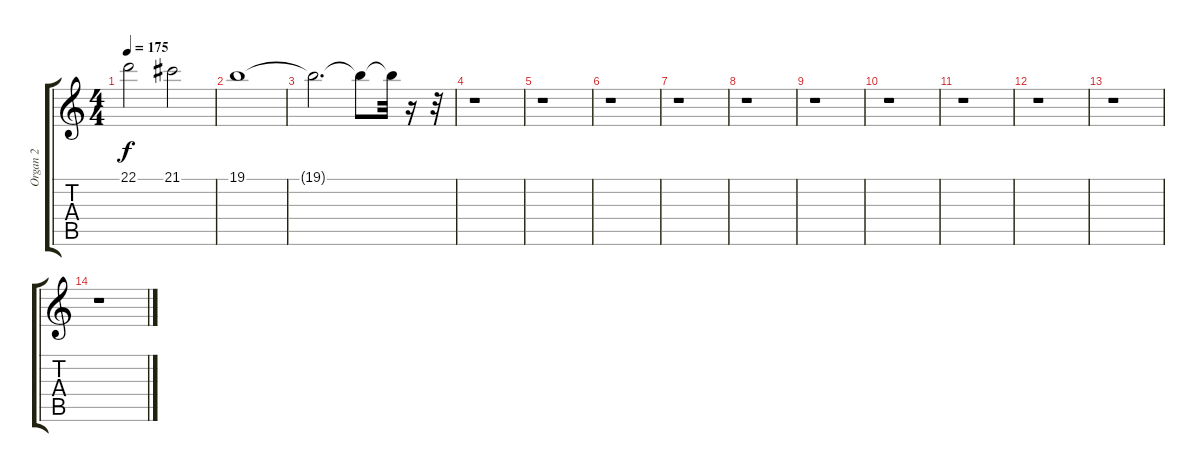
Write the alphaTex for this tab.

\track ("Organ 2" "Organ 2") {instrument percussiveorgan}
\staff {score tabs}
\tuning (E4 B3 G3 D3 A2 E2) {hide}
\ts (4 4)
\tempo 175
\clef g2
\ks c
22.1.2{dy f} 21.1.2 |
19.1.1 |
19.1{t}.2{d} 19.1{t}.8 19.1{t}.32 r.16 r.32 |
r.1 |
r.1 |
r.1 |
r.1 |
r.1 |
r.1 |
r.1 |
r.1 |
r.1 |
r.1 |
r.1
